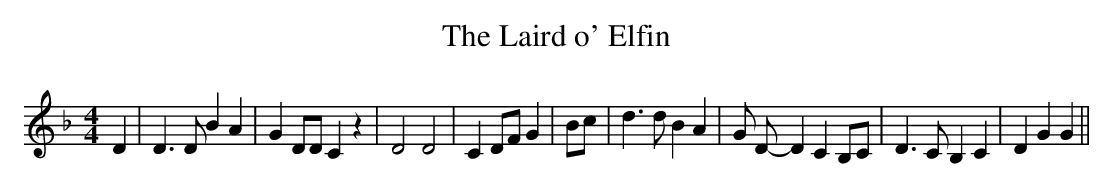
X:1
T:The Laird o' Elfin
M:4/4
L:1/4
K:F
 D| D3/2 D/2 B A| G D/2D/2 C z| D2 D2| C D/2F/2 G| B/2c/2| d3/2 d/2 B A|\
 G/2 D/2- D C B,/2C/2| D3/2 C/2 B, C| D G G||
